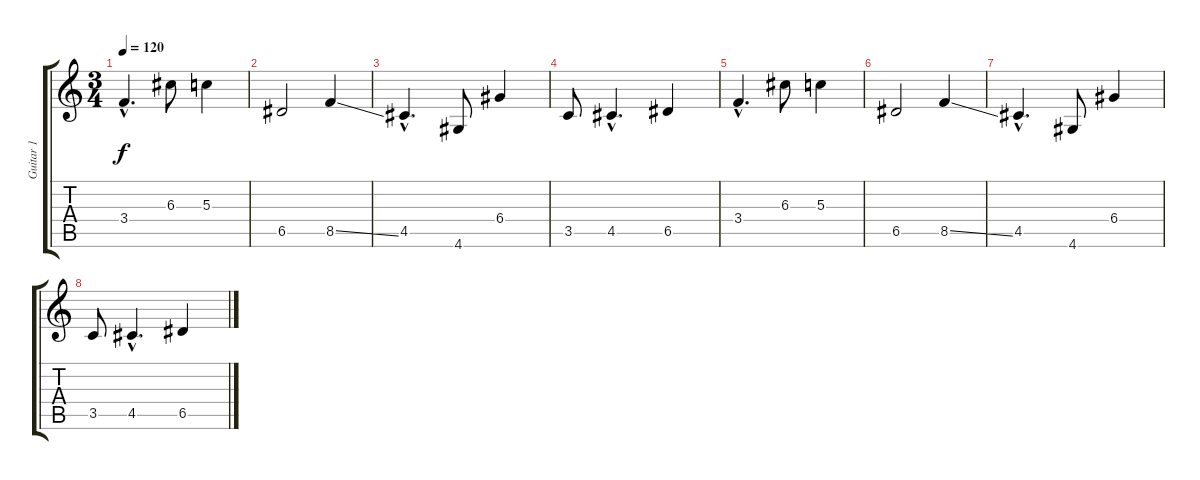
\track ("Guitar 1" "Guitar 1") {instrument distortionguitar}
\staff {score tabs}
\tuning (E4 B3 G3 D3 A2 E2) {hide}
\ts (3 4)
\tempo 120
\clef g2
\ks c
3.4{hac}.4{d dy f volume 10} 6.3.8 5.3.4 |
6.5.2 8.5{ss}.4 |
4.5{hac}.4{d} 4.6.8 6.4.4{volume 6} |
3.5.8 4.5{hac}.4{d} 6.5.4 |
3.4{hac}.4{d} 6.3.8 5.3.4 |
6.5.2{volume 0} 8.5{ss}.4 |
4.5{hac}.4{d} 4.6.8 6.4.4 |
3.5.8 4.5{hac}.4{d} 6.5.4
